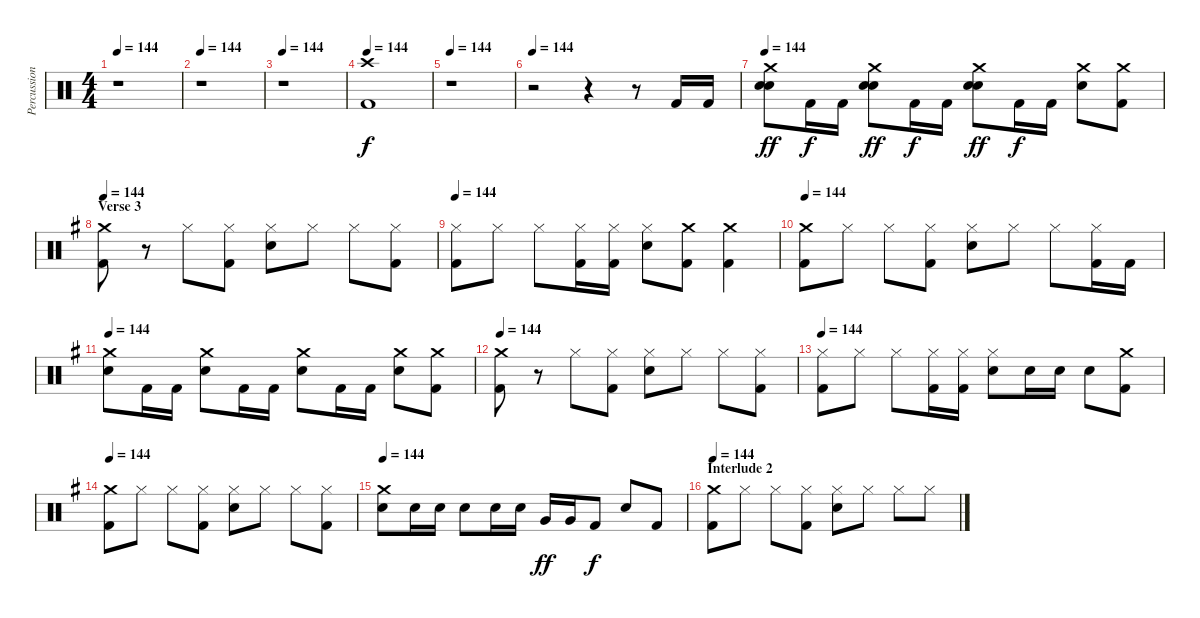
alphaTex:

\track ("Percussion" "Percussion") {instrument percussion}
\staff {score}
\articulation defaults
\ts (4 4)
\tempo 144
\clef neutral
\ks c
r.1{dy f} |
\tempo 144
r.1 |
\tempo 144
r.1 |
\tempo 144
("Crash high (hit)" "Kick (hit) 2").1 |
\tempo 144
r.1 |
\tempo 144
r.2 r.4 r.8 "Kick (hit) 2".16 "Kick (hit) 2".16 |
\tempo 144
("Snare (hit) 2" "Crash medium (hit)" "Snare (hit) 2").8{dy ff} "Kick (hit) 2".16{dy f} "Kick (hit) 2".16 ("Snare (hit) 2" "Crash medium (hit)" "Snare (hit) 2").8{dy ff} "Kick (hit) 2".16{dy f} "Kick (hit) 2".16 ("Snare (hit) 2" "Crash medium (hit)" "Snare (hit) 2").8{dy ff} "Kick (hit) 2".16{dy f} "Kick (hit) 2".16 ("Crash medium (hit)" "Snare (hit) 2").8 ("Crash medium (hit)" "Kick (hit) 2").8 |
\section ("" "Verse 3")
\tempo 144
\ks eminor
("Crash medium (hit)" "Kick (hit) 2").8 r.8 "Hi-Hat (closed)".8 ("Hi-Hat (closed)" "Kick (hit) 2").8 ("Hi-Hat (closed)" "Snare (hit) 2").8 "Hi-Hat (closed)".8 "Hi-Hat (closed)".8 ("Hi-Hat (closed)" "Kick (hit) 2").8 |
\tempo 144
("Hi-Hat (closed)" "Kick (hit) 2").8 "Hi-Hat (closed)".8 "Hi-Hat (closed)".8 ("Hi-Hat (closed)" "Kick (hit) 2").16 ("Hi-Hat (closed)" "Kick (hit) 2").16 ("Hi-Hat (closed)" "Snare (hit) 2").8 ("Crash medium (hit)" "Kick (hit) 2").8 ("Crash medium (hit)" "Kick (hit) 2").4 |
\tempo 144
("Crash medium (hit)" "Kick (hit) 2").8 "Hi-Hat (closed)".8 "Hi-Hat (closed)".8 ("Hi-Hat (closed)" "Kick (hit) 2").8 ("Hi-Hat (closed)" "Snare (hit) 2").8 "Hi-Hat (closed)".8 "Hi-Hat (closed)".8 ("Hi-Hat (closed)" "Kick (hit) 2").16 "Kick (hit) 2".16 |
\tempo 144
("Crash medium (hit)" "Snare (hit) 2").8 "Kick (hit) 2".16 "Kick (hit) 2".16 ("Crash medium (hit)" "Snare (hit) 2").8 "Kick (hit) 2".16 "Kick (hit) 2".16 ("Crash medium (hit)" "Snare (hit) 2").8 "Kick (hit) 2".16 "Kick (hit) 2".16 ("Crash medium (hit)" "Snare (hit) 2").8 ("Crash medium (hit)" "Kick (hit) 2").8 |
\tempo 144
("Crash medium (hit)" "Kick (hit) 2").8 r.8 "Hi-Hat (closed)".8 ("Hi-Hat (closed)" "Kick (hit) 2").8 ("Hi-Hat (closed)" "Snare (hit) 2").8 "Hi-Hat (closed)".8 "Hi-Hat (closed)".8 ("Hi-Hat (closed)" "Kick (hit) 2").8 |
\tempo 144
("Hi-Hat (closed)" "Kick (hit) 2").8 "Hi-Hat (closed)".8 "Hi-Hat (closed)".8 ("Hi-Hat (closed)" "Kick (hit) 2").16 ("Hi-Hat (closed)" "Kick (hit) 2").16 ("Hi-Hat (closed)" "Snare (hit) 2").8 "Snare (hit) 2".16 "Snare (hit) 2".16 "Snare (hit) 2".8 ("Crash medium (hit)" "Kick (hit) 2").8 |
\tempo 144
("Crash medium (hit)" "Kick (hit) 2").8 "Hi-Hat (closed)".8 "Hi-Hat (closed)".8 ("Hi-Hat (closed)" "Kick (hit) 2").8 ("Hi-Hat (closed)" "Snare (hit) 2").8 "Hi-Hat (closed)".8 "Hi-Hat (closed)".8 ("Hi-Hat (closed)" "Kick (hit) 2").8 |
\tempo 144
("Crash medium (hit)" "Snare (hit) 2").8 "Snare (hit) 2".16 "Snare (hit) 2".16 "Snare (hit) 2".8 "Snare (hit) 2".16 "Snare (hit) 2".16 "Very Low Tom (hit)".16{dy ff} "Very Low Tom (hit)".16 "Kick (hit) 2".8{dy f} "Snare (hit) 2".8 "Kick (hit) 2".8 |
\section ("" "Interlude 2")
\tempo 144
("Crash medium (hit)" "Kick (hit) 2").8 "Hi-Hat (closed)".8 "Hi-Hat (closed)".8 ("Hi-Hat (closed)" "Kick (hit) 2").8 ("Hi-Hat (closed)" "Snare (hit) 2").8 "Hi-Hat (closed)".8 "Hi-Hat (closed)".8 "Hi-Hat (closed)".8
